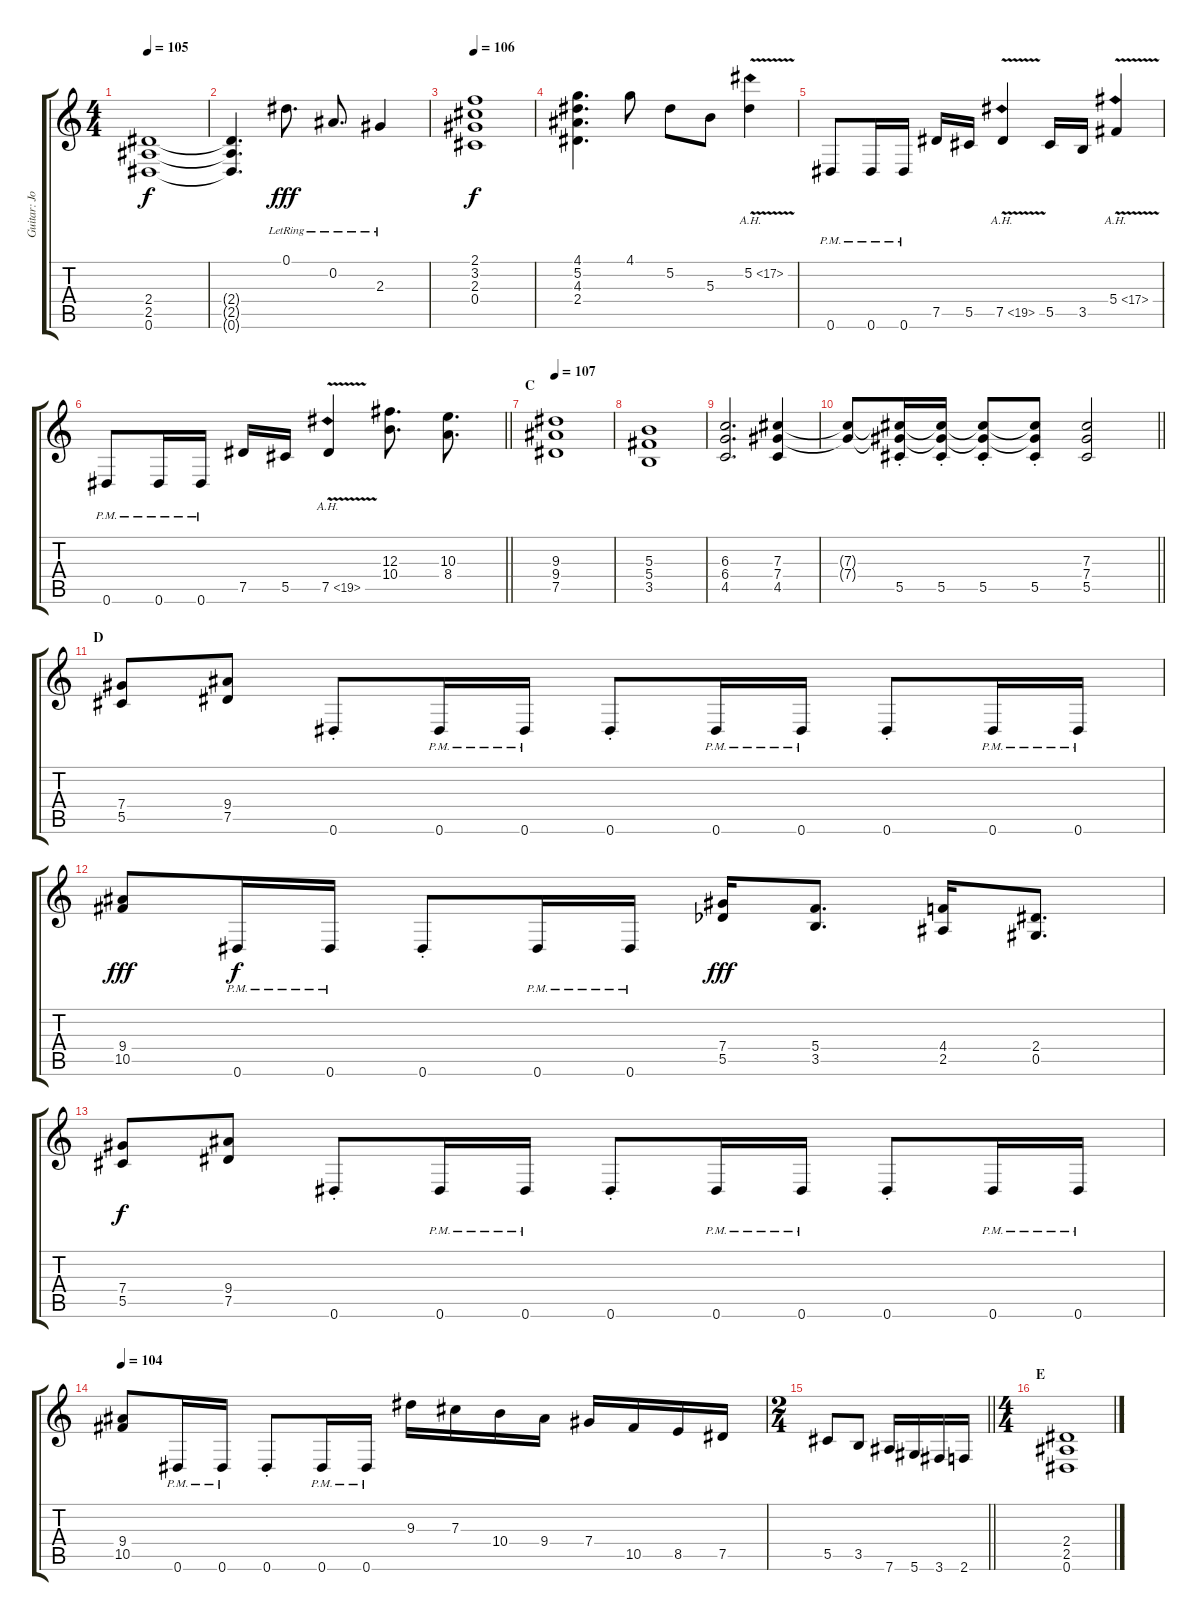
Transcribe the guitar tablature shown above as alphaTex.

\track ("Guitar: Jon" "Guitar: Jo") {instrument distortionguitar}
\staff {score tabs}
\tuning (Eb4 Bb3 Gb3 Db3 Ab2 Eb2) {hide}
\ts (4 4)
\tempo 105
\clef g2
\ks c
(2.4 2.5 0.6).1{dy f} |
(2.4{t} 2.5{t} 0.6{t}).4{d} 0.1{lr}.8{d dy fff} 0.2{lr}.8{d} 2.3{lr}.4 |
\tempo 106
(2.1 3.2 2.3 0.4).1{dy f} |
(4.1 5.2 4.3 2.4).4{d} 4.1.8 5.2.8 5.3.8 5.2{ah 12 v}.4 |
0.6{pm}.8 0.6{pm}.16 0.6{pm}.16 7.5.16 5.5.16 7.5{ah 12 v}.4 5.5.16 3.5.16 5.4{ah 12 v}.4 |
\barLineRight lightlight
0.6{pm}.8 0.6{pm}.16 0.6{pm}.16 7.5.16 5.5.16 7.5{ah 12 v}.4 (12.3 10.4).8{d} (10.3 8.4).8{d} |
\section ("" "C")
\tempo 107
(9.3 9.4 7.5).1 |
(5.3 5.4 3.5).1 |
(6.3 6.4 4.5).2{d} (7.3 7.4 4.5).4 |
\barLineRight lightlight
(7.3{t} 7.4{t}).8 (7.3{t} 7.4{t} 5.5{st}).16 (7.3{t} 7.4{t} 5.5{st}).16 (7.3{t} 7.4{t} 5.5{st}).8 (7.3{t} 7.4{t} 5.5{st}).8 (7.3 7.4 5.5).2 |
\section ("" "D")
(7.4 5.5).8 (9.4 7.5).8 0.6{st}.8 0.6{pm}.16 0.6{pm}.16 0.6{st}.8 0.6{pm}.16 0.6{pm}.16 0.6{st}.8 0.6{pm}.16 0.6{pm}.16 |
(9.4 10.5).8{dy fff} 0.6{pm}.16{dy f} 0.6{pm}.16 0.6{st}.8 0.6{pm}.16 0.6{pm}.16 (7.4 5.5{acc b}).16{dy fff} (5.4 3.5).8{d} (4.4 2.5).16 (2.4 0.5).8{d} |
(7.4 5.5).8{dy f} (9.4 7.5).8 0.6{st}.8 0.6{pm}.16 0.6{pm}.16 0.6{st}.8 0.6{pm}.16 0.6{pm}.16 0.6{st}.8 0.6{pm}.16 0.6{pm}.16 |
\tempo 104
(9.4 10.5).8 0.6{pm}.16 0.6{pm}.16 0.6{st}.8 0.6{pm}.16 0.6{pm}.16 9.3.16 7.3.16 10.4.16 9.4.16 7.4.16 10.5.16 8.5.16 7.5.16 |
\ts (2 4)
\barLineRight lightlight
5.5.8 3.5.8 7.6.16 5.6.16 3.6.16 2.6.16 |
\ts (4 4)
\section ("" "E")
(2.4 2.5 0.6).1
